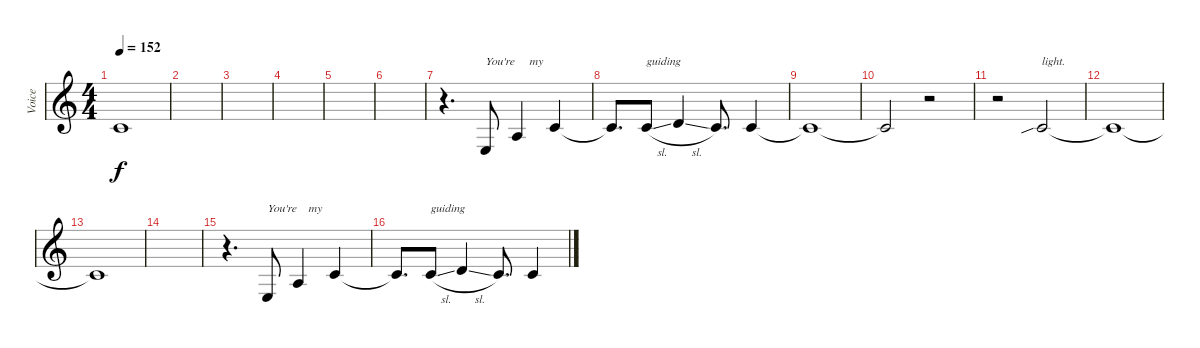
\track ("Voice" "Voice") {instrument altosax}
\staff {score}
\tuning (E4 B3 G3 D3 A2 E2) {hide}
\ts (4 4)
\tempo 152
\clef g2
\ks c
5.3{t}.1{dy f} |
|
|
|
|
|
r.4{d} 2.4.8{txt "You're     my"} 2.3.4 5.3.4 |
5.3{t}.8{d} 5.3{sl}.8{txt "guiding"} 7.3{sl}.4 5.3.8{d} 5.3.4{beam Up} |
5.3{t}.1 |
5.3{t}.2 r.2 |
r.2 5.3{sib}.2{txt "light." beam Up} |
5.3{t}.1 |
5.3{t}.1 |
|
r.4{d} 2.4.8{txt "You're    my"} 2.3.4 5.3.4 |
5.3{t}.8{d} 5.3{sl}.8{txt "guiding"} 7.3{sl}.4 5.3.8{d} 5.3.4{beam Up}
